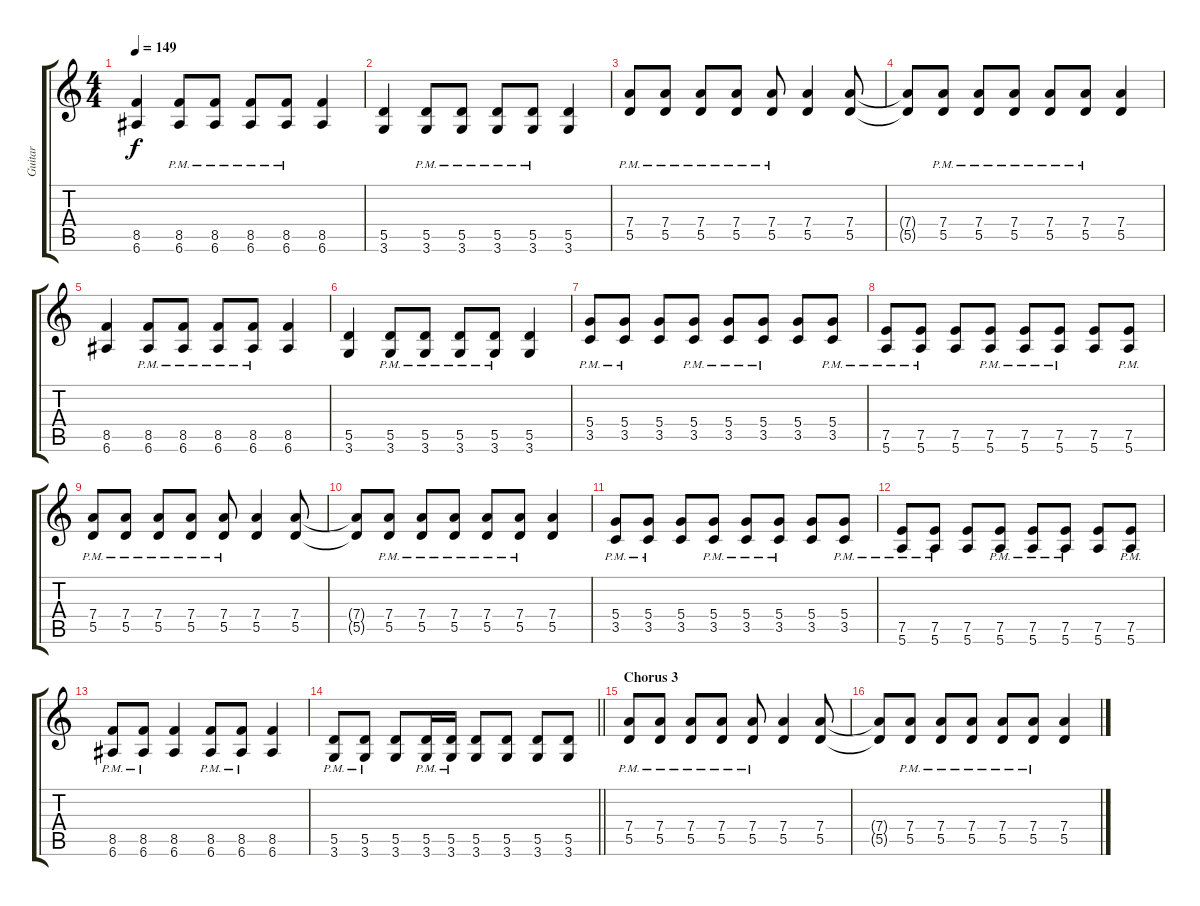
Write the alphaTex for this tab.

\track ("Guitar" "Guitar") {instrument overdrivenguitar}
\staff {score tabs}
\tuning (E4 B3 G3 D3 A2 E2) {hide}
\ts (4 4)
\tempo 149
\clef g2
\ks c
(8.5 6.6).4{dy f} (8.5{pm} 6.6{pm}).8 (8.5{pm} 6.6{pm}).8 (8.5{pm} 6.6{pm}).8 (8.5{pm} 6.6{pm}).8 (8.5 6.6).4 |
(5.5 3.6).4 (5.5{pm} 3.6{pm}).8 (5.5{pm} 3.6{pm}).8 (5.5{pm} 3.6{pm}).8 (5.5{pm} 3.6{pm}).8 (5.5 3.6).4 |
(7.4{pm} 5.5).8 (7.4{pm} 5.5).8 (7.4{pm} 5.5).8 (7.4{pm} 5.5).8 (7.4{pm} 5.5).8 (7.4 5.5).4 (7.4 5.5).8 |
(7.4{t} 5.5{t}).8 (7.4{pm} 5.5).8 (7.4{pm} 5.5).8 (7.4{pm} 5.5).8 (7.4{pm} 5.5).8 (7.4{pm} 5.5).8 (7.4 5.5).4 |
(8.5 6.6).4 (8.5{pm} 6.6{pm}).8 (8.5{pm} 6.6{pm}).8 (8.5{pm} 6.6{pm}).8 (8.5{pm} 6.6{pm}).8 (8.5 6.6).4 |
(5.5 3.6).4 (5.5{pm} 3.6{pm}).8 (5.5{pm} 3.6{pm}).8 (5.5{pm} 3.6{pm}).8 (5.5{pm} 3.6{pm}).8 (5.5 3.6).4 |
(5.4{pm} 3.5{pm}).8 (5.4{pm} 3.5{pm}).8 (5.4 3.5).8 (5.4{pm} 3.5{pm}).8 (5.4{pm} 3.5{pm}).8 (5.4{pm} 3.5{pm}).8 (5.4 3.5).8 (5.4{pm} 3.5{pm}).8 |
(7.5{pm} 5.6{pm}).8 (7.5{pm} 5.6{pm}).8 (7.5 5.6).8 (7.5{pm} 5.6{pm}).8 (7.5{pm} 5.6{pm}).8 (7.5{pm} 5.6{pm}).8 (7.5 5.6).8 (7.5{pm} 5.6{pm}).8 |
(7.4{pm} 5.5).8 (7.4{pm} 5.5).8 (7.4{pm} 5.5).8 (7.4{pm} 5.5).8 (7.4{pm} 5.5).8 (7.4 5.5).4 (7.4 5.5).8 |
(7.4{t} 5.5{t}).8 (7.4{pm} 5.5).8 (7.4{pm} 5.5).8 (7.4{pm} 5.5).8 (7.4{pm} 5.5).8 (7.4{pm} 5.5).8 (7.4 5.5).4 |
(5.4{pm} 3.5{pm}).8 (5.4{pm} 3.5{pm}).8 (5.4 3.5).8 (5.4{pm} 3.5{pm}).8 (5.4{pm} 3.5{pm}).8 (5.4{pm} 3.5{pm}).8 (5.4 3.5).8 (5.4{pm} 3.5{pm}).8 |
(7.5{pm} 5.6{pm}).8 (7.5{pm} 5.6{pm}).8 (7.5 5.6).8 (7.5{pm} 5.6{pm}).8 (7.5{pm} 5.6{pm}).8 (7.5{pm} 5.6{pm}).8 (7.5 5.6).8 (7.5{pm} 5.6{pm}).8 |
(8.5{pm} 6.6{pm}).8 (8.5{pm} 6.6{pm}).8 (8.5 6.6).4 (8.5{pm} 6.6{pm}).8 (8.5{pm} 6.6{pm}).8 (8.5 6.6).4 |
\barLineRight lightlight
(5.5{pm} 3.6{pm}).8 (5.5{pm} 3.6{pm}).8 (5.5 3.6).8 (5.5{pm} 3.6{pm}).16 (5.5{pm} 3.6{pm}).16 (5.5 3.6).8 (5.5 3.6).8 (5.5 3.6).8 (5.5 3.6).8 |
\section ("" "Chorus 3")
(7.4{pm} 5.5).8 (7.4{pm} 5.5).8 (7.4{pm} 5.5).8 (7.4{pm} 5.5).8 (7.4{pm} 5.5).8 (7.4 5.5).4 (7.4 5.5).8 |
(7.4{t} 5.5{t}).8 (7.4{pm} 5.5).8 (7.4{pm} 5.5).8 (7.4{pm} 5.5).8 (7.4{pm} 5.5).8 (7.4{pm} 5.5).8 (7.4 5.5).4
